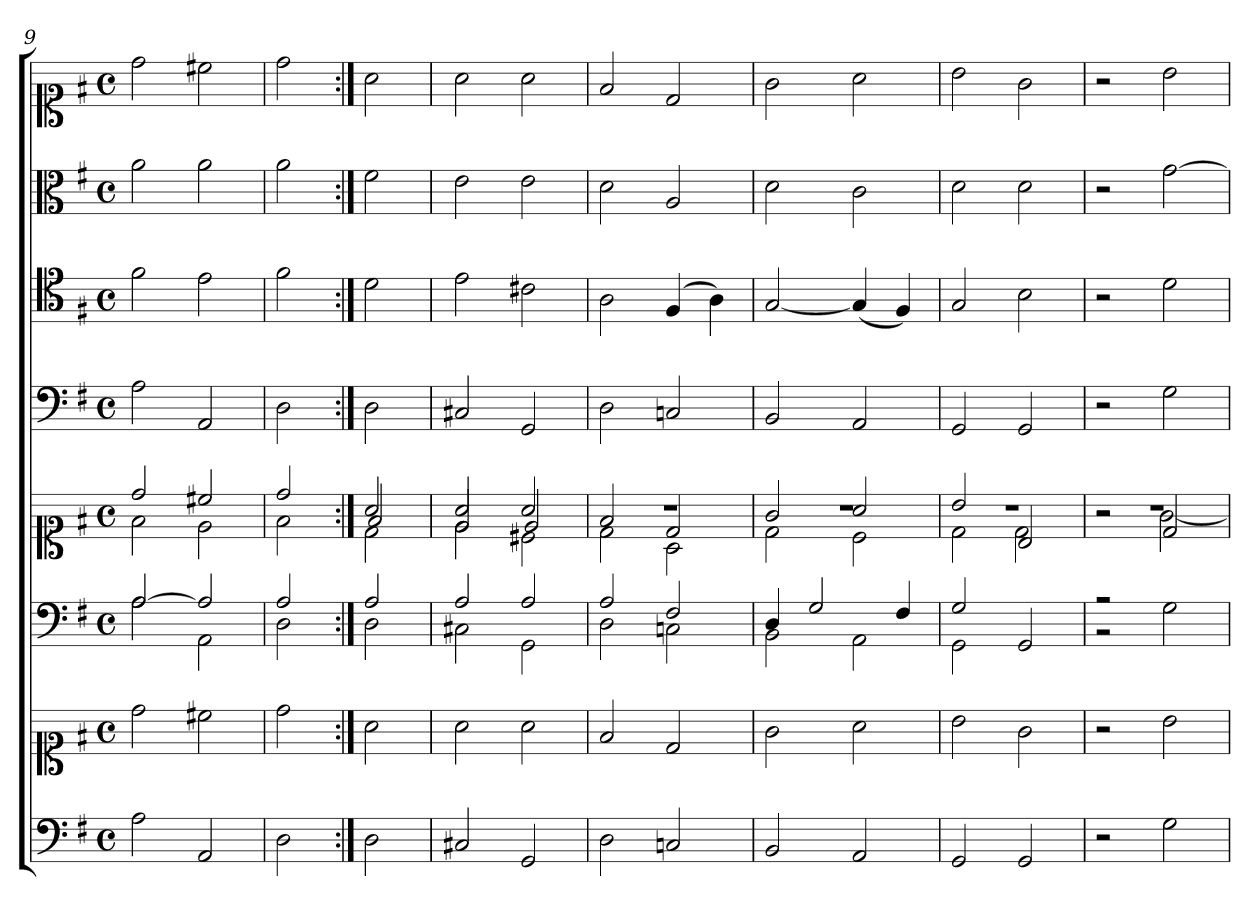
**kern	**kern	**kern	**kern	**kern	**kern	**kern	**kern
*part6	*part6	*part5	*part5	*part4	*part3	*part2	*part1
*staff8	*staff7	*staff6	*staff5	*staff4	*staff3	*staff2	*staff1
*clefF4	*clefC1	*clefF4	*clefC1	*clefF4	*clefC4	*clefC3	*clefC1
*k[f#]	*k[f#]	*k[f#]	*k[f#]	*k[f#]	*k[f#]	*k[f#]	*k[f#]
*G:	*G:	*G:	*G:	*G:	*G:	*G:	*G:
*M4/4	*M4/4	*M4/4	*M4/4	*M4/4	*M4/4	*M4/4	*M4/4
*met(c)	*met(c)	*met(c)	*met(c)	*met(c)	*met(c)	*met(c)	*met(c)
=9	=9	=9	=9	=9	=9	=9	=9
*	*	*^	*^	*	*	*	*
2A	2dd	[2A	2A	2dd	2f#	2A	2f#	2a	2dd
2AA	2cc#X	2A]	2AA	2cc#X	2e	2AA	2e	2a	2cc#X
=10	=10	=10	=10	=10	=10	=10	=10	=10	=10
2D	2dd	2A	2D	2dd	2f#	2D	2f#	2a	2dd
=11:|!	=11:|!	=11:|!	=11:|!	=11:|!	=11:|!	=11:|!	=11:|!	=11:|!	=11:|!
*	*	*	*	*	*^	*	*	*	*
2D	2a	2A	2D	2a	2d	2f#/	2D	2d	2f#	2a
=12	=12	=12	=12	=12	=12	=12	=12	=12	=12	=12
2C#X	2a	2A	2C#X	2a	2e	2e/	2C#X	2e	2e	2a
2GG	2a	2A	2GG	2a	2c#X	2e/	2GG	2c#X	2e	2a
=13	=13	=13	=13	=13	=13	=13	=13	=13	=13	=13
2D	2f#	2A	2D	2f#	2d	1r	2D	2A	2d	2f#
2Cn	2d	2F#	2Cn	2d	2A	.	2Cn	(4F#	2A	2d
.	.	.	.	.	.	.	.	4A)	.	.
=14	=14	=14	=14	=14	=14	=14	=14	=14	=14	=14
2BB	2g	4D	2BB	2g	2d	1r	2BB	[2G	2d	2g
.	.	2G	.	.	.	.	.	.	.	.
2AA	2a	.	2AA	2a	2c	.	2AA	(4G]	2c	2a
.	.	4F#	.	.	.	.	.	4F#)	.	.
=15	=15	=15	=15	=15	=15	=15	=15	=15	=15	=15
2GG	2b	2G	2GG	2b	2d	1r	2GG	2G	2d	2b
2GG	2g	2ryy	2GG	2B	2d	.	2GG	2B	2d	2g
=16	=16	=16	=16	=16	=16	=16	=16	=16	=16	=16
2r	2r	2r	2r	2r	2r	1r	2r	2r	2r	2r
2G	2b	2ryy	2G	2d	[2g	.	2G	2d	[2g	2b
*	*	*v	*v	*	*	*	*	*	*	*
*	*	*	*v	*v	*v	*	*	*	*
=	=	=	=	=	=	=	=
*-	*-	*-	*-	*-	*-	*-	*-
